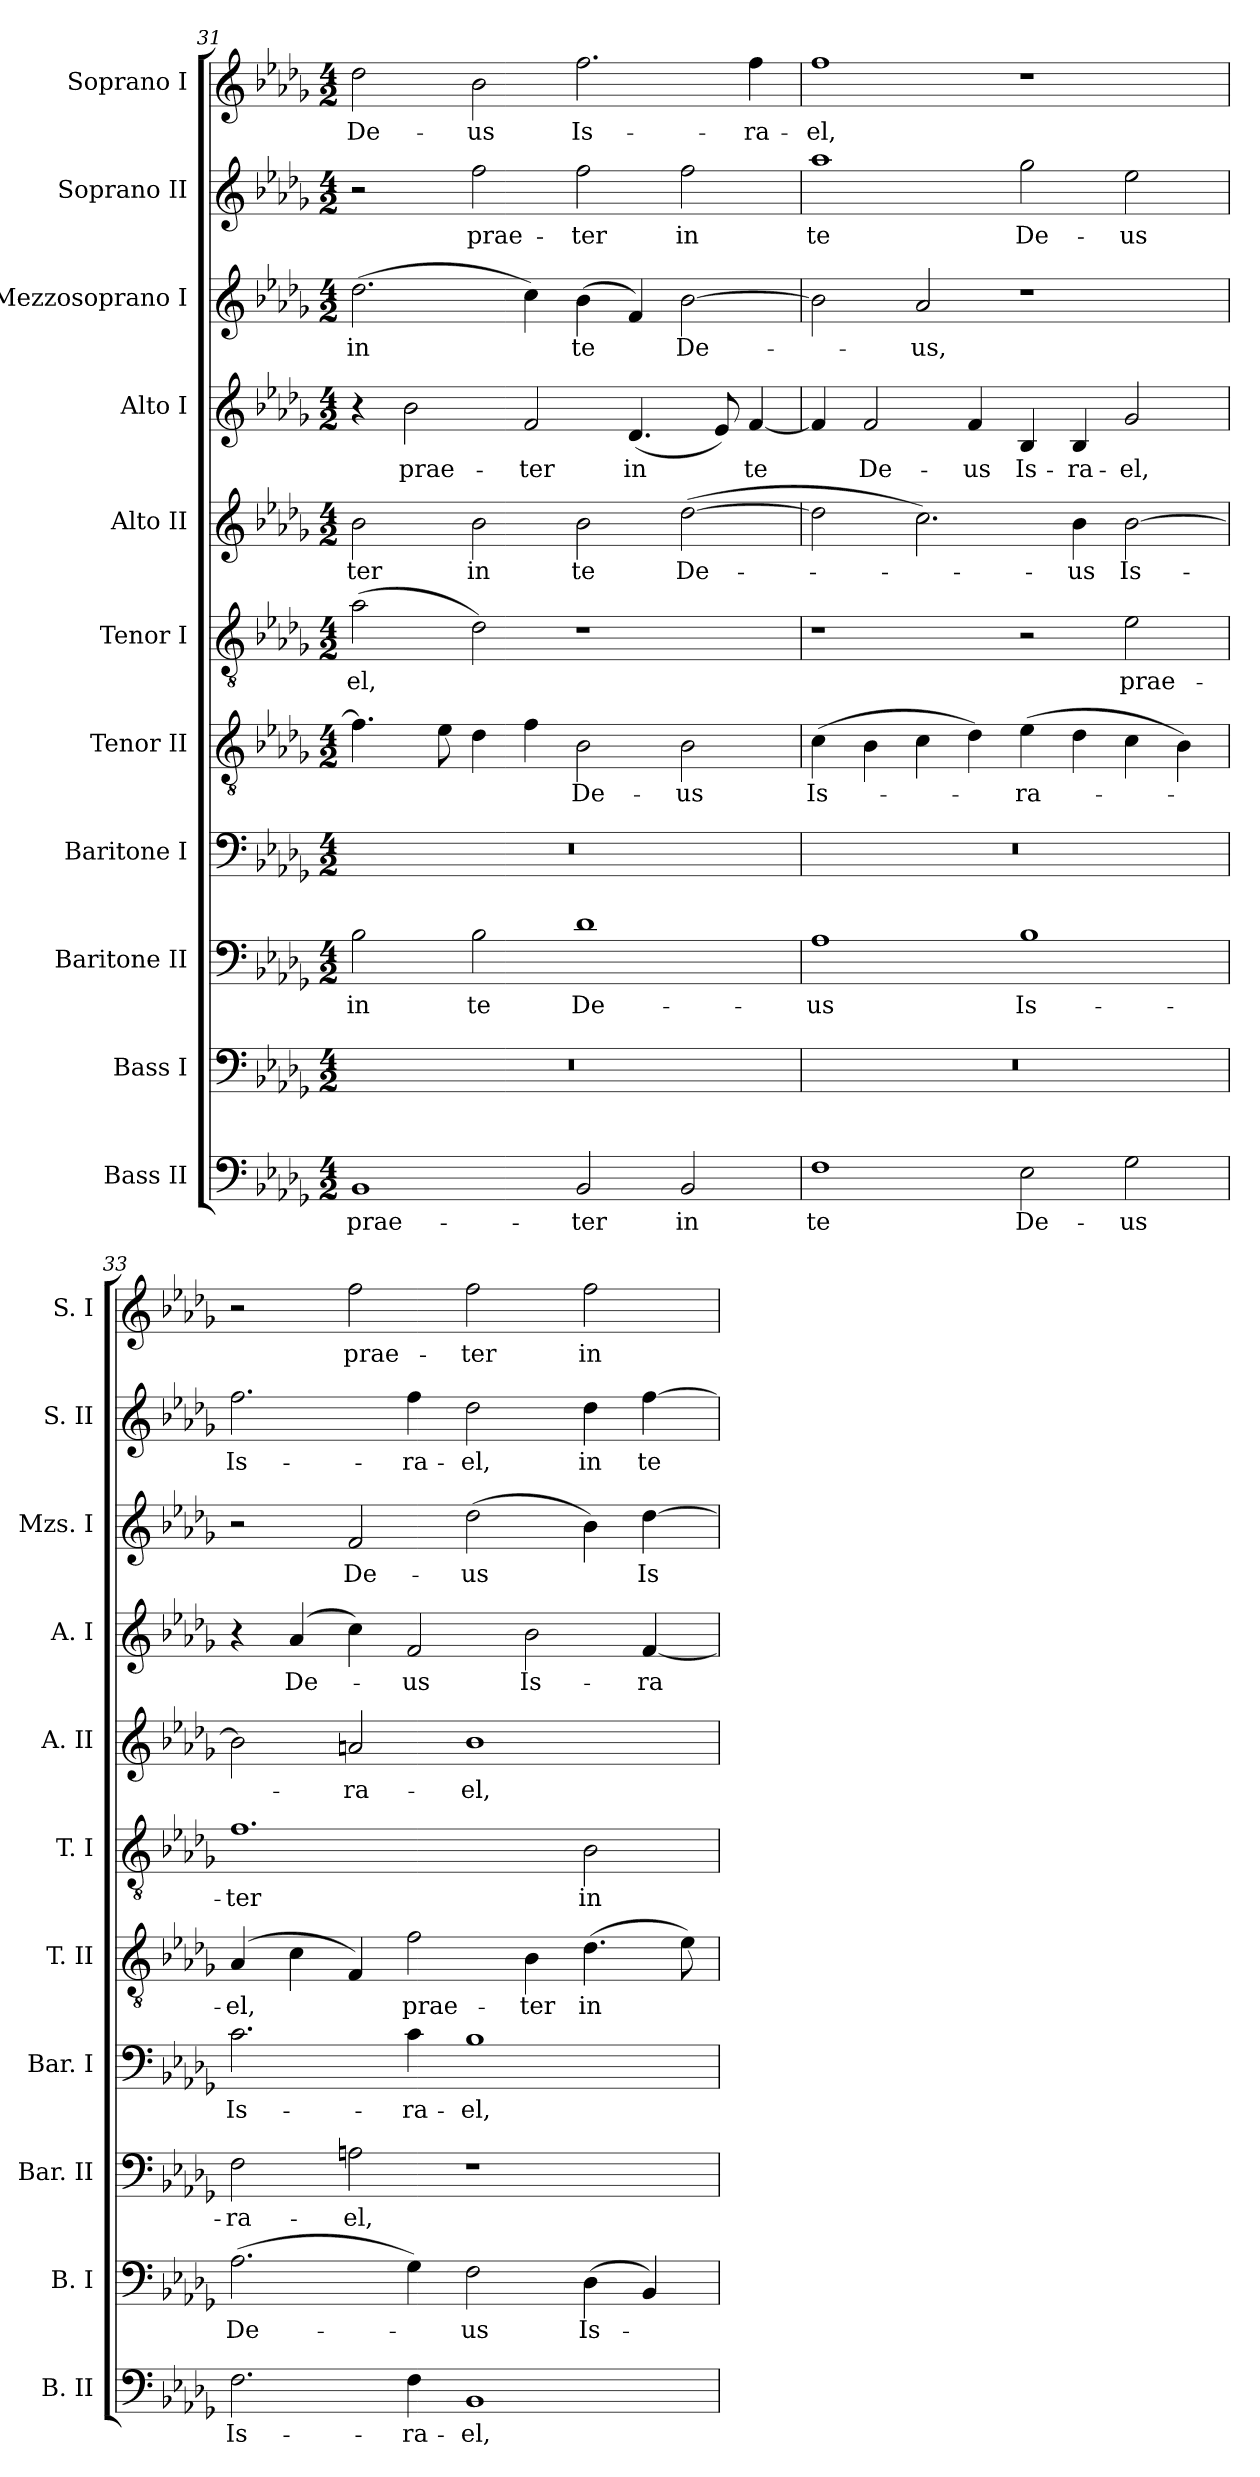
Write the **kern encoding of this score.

**kern	**text	**kern	**text	**kern	**text	**kern	**text	**kern	**text	**kern	**text	**kern	**text	**kern	**text	**kern	**text	**kern	**text	**kern	**text
*part11	*part11	*part10	*part10	*part9	*part9	*part8	*part8	*part7	*part7	*part6	*part6	*part5	*part5	*part4	*part4	*part3	*part3	*part2	*part2	*part1	*part1
*staff11	*staff11	*staff10	*staff10	*staff9	*staff9	*staff8	*staff8	*staff7	*staff7	*staff6	*staff6	*staff5	*staff5	*staff4	*staff4	*staff3	*staff3	*staff2	*staff2	*staff1	*staff1
*I"Bass II	*	*I"Bass I	*	*I"Baritone II	*	*I"Baritone I	*	*I"Tenor II	*	*I"Tenor I	*	*I"Alto II	*	*I"Alto I	*	*I"Mezzosoprano I	*	*I"Soprano II	*	*I"Soprano I	*
*I'B. II	*	*I'B. I	*	*I'Bar. II	*	*I'Bar. I	*	*I'T. II	*	*I'T. I	*	*I'A. II	*	*I'A. I	*	*I'Mzs. I	*	*I'S. II	*	*I'S. I	*
*clefF4	*	*clefF4	*	*clefF4	*	*clefF4	*	*clefGv2	*	*clefGv2	*	*clefG2	*	*clefG2	*	*clefG2	*	*clefG2	*	*clefG2	*
*k[b-e-a-d-g-]	*	*k[b-e-a-d-g-]	*	*k[b-e-a-d-g-]	*	*k[b-e-a-d-g-]	*	*k[b-e-a-d-g-]	*	*k[b-e-a-d-g-]	*	*k[b-e-a-d-g-]	*	*k[b-e-a-d-g-]	*	*k[b-e-a-d-g-]	*	*k[b-e-a-d-g-]	*	*k[b-e-a-d-g-]	*
*D-:	*	*D-:	*	*D-:	*	*D-:	*	*D-:	*	*D-:	*	*D-:	*	*D-:	*	*D-:	*	*D-:	*	*D-:	*
*M4/2	*	*M4/2	*	*M4/2	*	*M4/2	*	*M4/2	*	*M4/2	*	*M4/2	*	*M4/2	*	*M4/2	*	*M4/2	*	*M4/2	*
=31	=31	=31	=31	=31	=31	=31	=31	=31	=31	=31	=31	=31	=31	=31	=31	=31	=31	=31	=31	=31	=31
1BB-	prae-	0r	.	2B-\	in	0r	.	4.f\]	.	(2a-\	-el,	2b-\	-ter	4r	.	(2.dd-\	in	2r	.	2dd-\	De-
.	.	.	.	.	.	.	.	.	.	.	.	.	.	2b-\	prae-	.	.	.	.	.	.
.	.	.	.	.	.	.	.	8e-\	.	.	.	.	.	.	.	.	.	.	.	.	.
.	.	.	.	2B-\	te	.	.	4d-\	.	2d-\)	.	2b-\	in	.	.	.	.	2ff\	prae-	2b-\	-us
.	.	.	.	.	.	.	.	4f\	.	.	.	.	.	2f/	-ter	4cc\)	.	.	.	.	.
2BB-/	-ter	.	.	1d-	De-	.	.	2B-\	De-	1r	.	2b-\	te	.	.	(4b-\	te	2ff\	-ter	2.ff\	Is-
.	.	.	.	.	.	.	.	.	.	.	.	.	.	(4.d-/	in	4f/)	.	.	.	.	.
2BB-/	in	.	.	.	.	.	.	2B-\	-us	.	.	([2dd-\	De-	.	.	[2b-\	De-	2ff\	in	.	.
.	.	.	.	.	.	.	.	.	.	.	.	.	.	8e-/)	.	.	.	.	.	.	.
.	.	.	.	.	.	.	.	.	.	.	.	.	.	[4f/	te	.	.	.	.	4ff\	-ra-
=32	=32	=32	=32	=32	=32	=32	=32	=32	=32	=32	=32	=32	=32	=32	=32	=32	=32	=32	=32	=32	=32
1F	te	0r	.	1A-	-us	0r	.	(4c\	Is-	1r	.	2dd-\]	.	4f/]	.	2b-\]	.	1aa-	te	1ff	-el,
.	.	.	.	.	.	.	.	4B-\	.	.	.	.	.	2f/	De-	.	.	.	.	.	.
.	.	.	.	.	.	.	.	4c\	.	.	.	2.cc\)	.	.	.	2a-/	-us,	.	.	.	.
.	.	.	.	.	.	.	.	4d-\)	.	.	.	.	.	4f/	-us	.	.	.	.	.	.
2E-\	De-	.	.	1B-	Is-	.	.	(4e-\	-ra-	2r	.	.	.	4B-/	Is-	1r	.	2gg-\	De-	1r	.
.	.	.	.	.	.	.	.	4d-\	.	.	.	4b-\	-us	4B-/	-ra-	.	.	.	.	.	.
2G-\	-us	.	.	.	.	.	.	4c\	.	2e-\	prae-	[2b-\	Is-	2g-/	-el,	.	.	2ee-\	-us	.	.
.	.	.	.	.	.	.	.	4B-\)	.	.	.	.	.	.	.	.	.	.	.	.	.
!!LO:PB:g=z
=33	=33	=33	=33	=33	=33	=33	=33	=33	=33	=33	=33	=33	=33	=33	=33	=33	=33	=33	=33	=33	=33
2.F\	Is-	(2.A-\	De-	2F\	-ra-	2.c\	Is-	(4A-/	-el,	1.f	-ter	2b-\]	.	4r	.	2r	.	2.ff\	Is-	2r	.
.	.	.	.	.	.	.	.	4c\	.	.	.	.	.	(4a-/	De-	.	.	.	.	.	.
.	.	.	.	2An\	-el,	.	.	4F/)	.	.	.	2an/	-ra-	4cc\)	.	2f/	De-	.	.	2ff\	prae-
4F\	-ra-	4G-\)	.	.	.	4c\	-ra-	2f\	prae-	.	.	.	.	2f/	-us	.	.	4ff\	-ra-	.	.
1BB-	-el,	2F\	-us	1r	.	1B-	-el,	.	.	.	.	1b-	-el,	.	.	(2dd-\	-us	2dd-\	-el,	2ff\	-ter
.	.	.	.	.	.	.	.	4B-\	-ter	.	.	.	.	2b-\	Is-	.	.	.	.	.	.
.	.	(4D-\	Is-	.	.	.	.	(4.d-\	in	2B-\	in	.	.	.	.	4b-\)	.	4dd-\	in	2ff\	in
.	.	4BB-/)	.	.	.	.	.	.	.	.	.	.	.	[4f/	-ra-	[4dd-\	Is-	[4ff\	te	.	.
.	.	.	.	.	.	.	.	8e-\)	.	.	.	.	.	.	.	.	.	.	.	.	.
=	=	=	=	=	=	=	=	=	=	=	=	=	=	=	=	=	=	=	=	=	=
*-	*-	*-	*-	*-	*-	*-	*-	*-	*-	*-	*-	*-	*-	*-	*-	*-	*-	*-	*-	*-	*-
